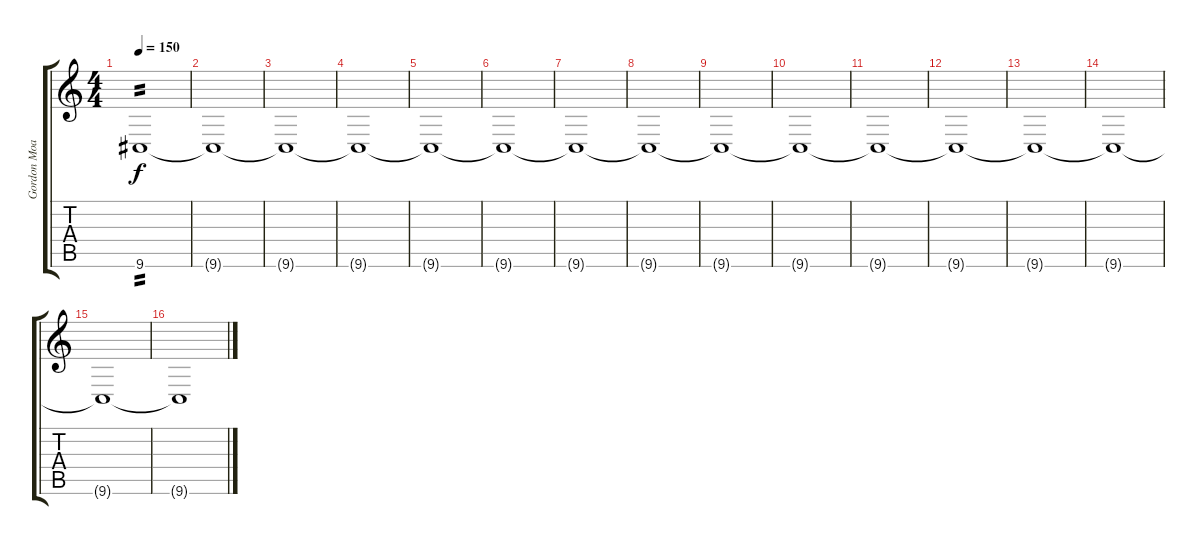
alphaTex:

\track ("Gordon Moakes" "Gordon Moa") {instrument clavinet}
\staff {score tabs}
\tuning (E4 B3 G3 D3 A2 E2) {hide}
\ts (4 4)
\tempo 150
\clef g2
\ks c
9.6.1{tp 2 dy f} |
9.6{t}.1 |
9.6{t}.1 |
9.6{t}.1 |
9.6{t}.1 |
9.6{t}.1 |
9.6{t}.1 |
9.6{t}.1 |
9.6{t}.1 |
9.6{t}.1 |
9.6{t}.1 |
9.6{t}.1 |
9.6{t}.1 |
9.6{t}.1 |
9.6{t}.1 |
9.6{t}.1
